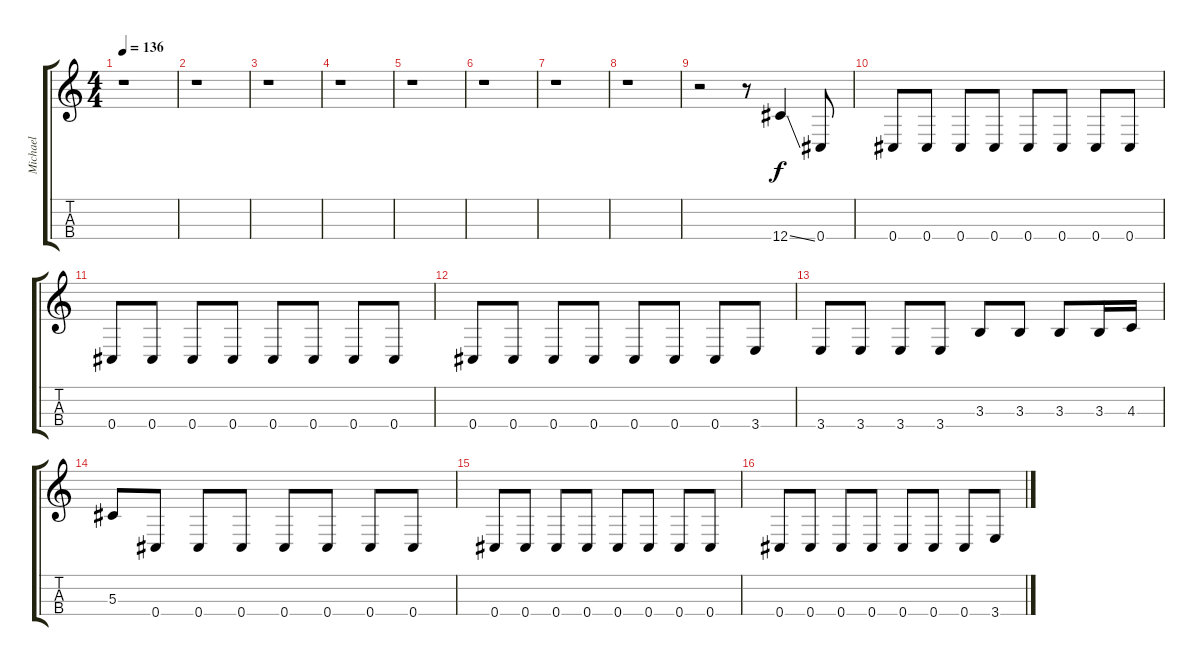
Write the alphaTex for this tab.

\track ("Michael " "Michael ") {instrument electricbassfinger}
\staff {score tabs}
\tuning (Gb3 Db3 Ab2 Db2) {hide}
\ts (4 4)
\tempo 136
\clef g2
\ks c
r.1{dy f instrument electricbassfinger} |
r.1 |
r.1 |
r.1 |
r.1 |
r.1 |
r.1 |
r.1 |
r.2 r.8 12.4{ss}.4 0.4.8 |
0.4.8 0.4.8 0.4.8 0.4.8 0.4.8 0.4.8 0.4.8 0.4.8 |
0.4.8 0.4.8 0.4.8 0.4.8 0.4.8 0.4.8 0.4.8 0.4.8 |
0.4.8 0.4.8 0.4.8 0.4.8 0.4.8 0.4.8 0.4.8 3.4.8 |
3.4.8 3.4.8 3.4.8 3.4.8 3.3.8 3.3.8 3.3.8 3.3.16 4.3.16 |
5.3.8 0.4.8 0.4.8 0.4.8 0.4.8 0.4.8 0.4.8 0.4.8 |
0.4.8 0.4.8 0.4.8 0.4.8 0.4.8 0.4.8 0.4.8 0.4.8 |
0.4.8 0.4.8 0.4.8 0.4.8 0.4.8 0.4.8 0.4.8 3.4.8
